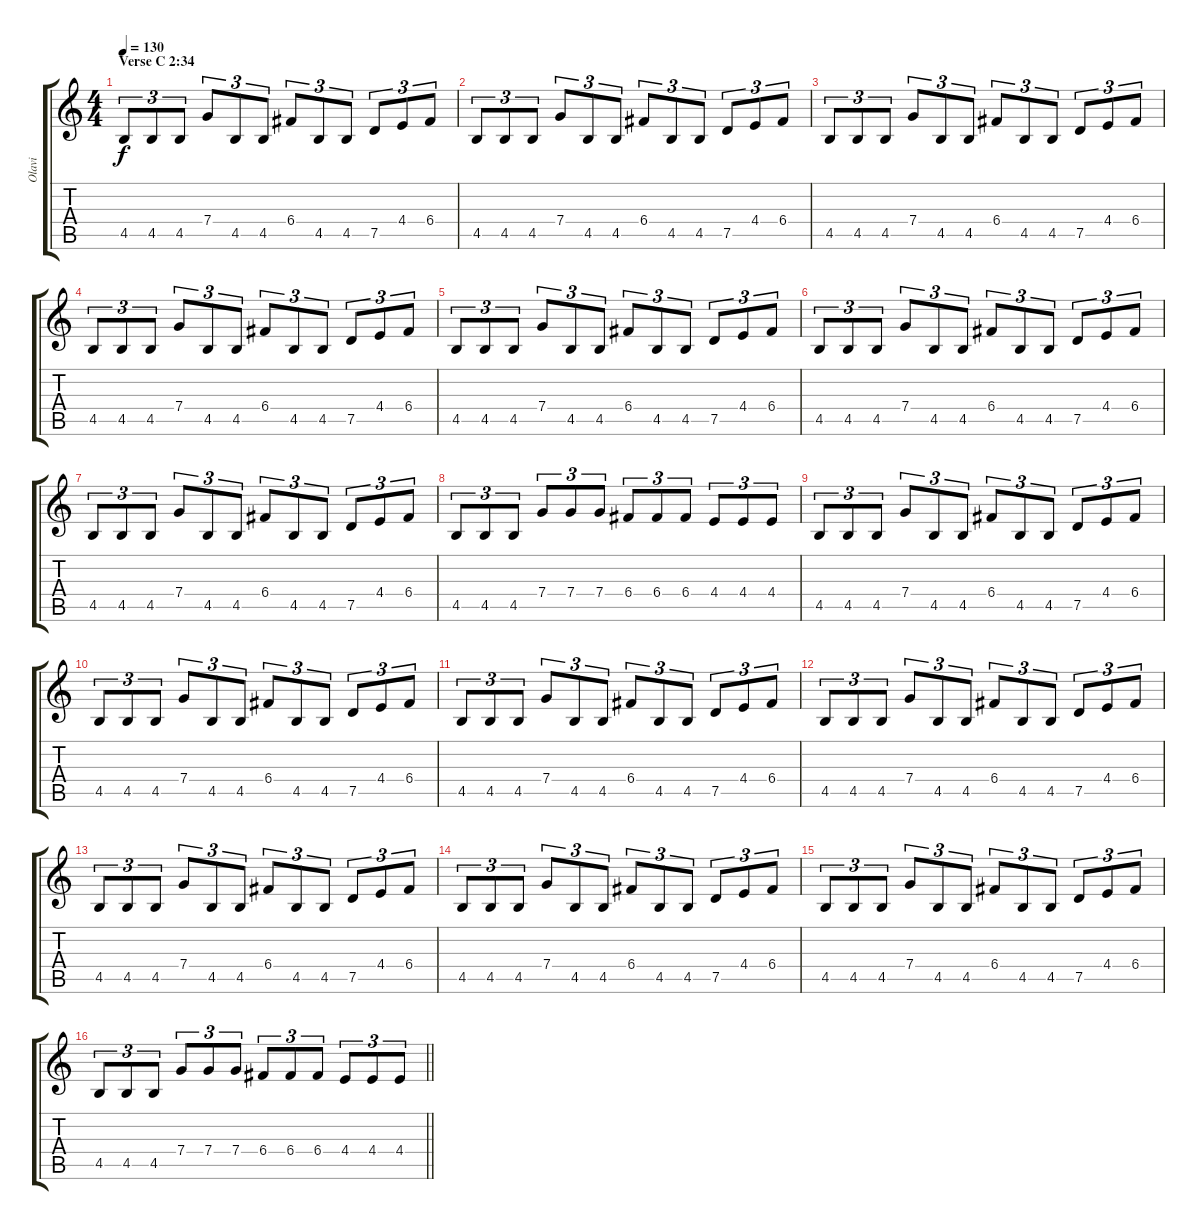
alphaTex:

\track ("Olavi" "Olavi") {instrument distortionguitar}
\staff {score tabs}
\tuning (D4 A3 F3 C3 G2 D2) {hide}
\ts (4 4)
\section ("" "Verse C 2:34")
\tempo 130
\clef g2
\ks c
4.5.8{tu (3 2) dy f} 4.5.8{tu (3 2)} 4.5.8{tu (3 2)} 7.4.8{tu (3 2)} 4.5.8{tu (3 2)} 4.5.8{tu (3 2)} 6.4.8{tu (3 2)} 4.5.8{tu (3 2)} 4.5.8{tu (3 2)} 7.5.8{tu (3 2)} 4.4.8{tu (3 2)} 6.4.8{tu (3 2)} |
4.5.8{tu (3 2)} 4.5.8{tu (3 2)} 4.5.8{tu (3 2)} 7.4.8{tu (3 2)} 4.5.8{tu (3 2)} 4.5.8{tu (3 2)} 6.4.8{tu (3 2)} 4.5.8{tu (3 2)} 4.5.8{tu (3 2)} 7.5.8{tu (3 2)} 4.4.8{tu (3 2)} 6.4.8{tu (3 2)} |
4.5.8{tu (3 2)} 4.5.8{tu (3 2)} 4.5.8{tu (3 2)} 7.4.8{tu (3 2)} 4.5.8{tu (3 2)} 4.5.8{tu (3 2)} 6.4.8{tu (3 2)} 4.5.8{tu (3 2)} 4.5.8{tu (3 2)} 7.5.8{tu (3 2)} 4.4.8{tu (3 2)} 6.4.8{tu (3 2)} |
4.5.8{tu (3 2)} 4.5.8{tu (3 2)} 4.5.8{tu (3 2)} 7.4.8{tu (3 2)} 4.5.8{tu (3 2)} 4.5.8{tu (3 2)} 6.4.8{tu (3 2)} 4.5.8{tu (3 2)} 4.5.8{tu (3 2)} 7.5.8{tu (3 2)} 4.4.8{tu (3 2)} 6.4.8{tu (3 2)} |
4.5.8{tu (3 2)} 4.5.8{tu (3 2)} 4.5.8{tu (3 2)} 7.4.8{tu (3 2)} 4.5.8{tu (3 2)} 4.5.8{tu (3 2)} 6.4.8{tu (3 2)} 4.5.8{tu (3 2)} 4.5.8{tu (3 2)} 7.5.8{tu (3 2)} 4.4.8{tu (3 2)} 6.4.8{tu (3 2)} |
4.5.8{tu (3 2)} 4.5.8{tu (3 2)} 4.5.8{tu (3 2)} 7.4.8{tu (3 2)} 4.5.8{tu (3 2)} 4.5.8{tu (3 2)} 6.4.8{tu (3 2)} 4.5.8{tu (3 2)} 4.5.8{tu (3 2)} 7.5.8{tu (3 2)} 4.4.8{tu (3 2)} 6.4.8{tu (3 2)} |
4.5.8{tu (3 2)} 4.5.8{tu (3 2)} 4.5.8{tu (3 2)} 7.4.8{tu (3 2)} 4.5.8{tu (3 2)} 4.5.8{tu (3 2)} 6.4.8{tu (3 2)} 4.5.8{tu (3 2)} 4.5.8{tu (3 2)} 7.5.8{tu (3 2)} 4.4.8{tu (3 2)} 6.4.8{tu (3 2)} |
4.5.8{tu (3 2)} 4.5.8{tu (3 2)} 4.5.8{tu (3 2)} 7.4.8{tu (3 2)} 7.4.8{tu (3 2)} 7.4.8{tu (3 2)} 6.4.8{tu (3 2)} 6.4.8{tu (3 2)} 6.4.8{tu (3 2)} 4.4.8{tu (3 2)} 4.4.8{tu (3 2)} 4.4.8{tu (3 2)} |
4.5.8{tu (3 2)} 4.5.8{tu (3 2)} 4.5.8{tu (3 2)} 7.4.8{tu (3 2)} 4.5.8{tu (3 2)} 4.5.8{tu (3 2)} 6.4.8{tu (3 2)} 4.5.8{tu (3 2)} 4.5.8{tu (3 2)} 7.5.8{tu (3 2)} 4.4.8{tu (3 2)} 6.4.8{tu (3 2)} |
4.5.8{tu (3 2)} 4.5.8{tu (3 2)} 4.5.8{tu (3 2)} 7.4.8{tu (3 2)} 4.5.8{tu (3 2)} 4.5.8{tu (3 2)} 6.4.8{tu (3 2)} 4.5.8{tu (3 2)} 4.5.8{tu (3 2)} 7.5.8{tu (3 2)} 4.4.8{tu (3 2)} 6.4.8{tu (3 2)} |
4.5.8{tu (3 2)} 4.5.8{tu (3 2)} 4.5.8{tu (3 2)} 7.4.8{tu (3 2)} 4.5.8{tu (3 2)} 4.5.8{tu (3 2)} 6.4.8{tu (3 2)} 4.5.8{tu (3 2)} 4.5.8{tu (3 2)} 7.5.8{tu (3 2)} 4.4.8{tu (3 2)} 6.4.8{tu (3 2)} |
4.5.8{tu (3 2)} 4.5.8{tu (3 2)} 4.5.8{tu (3 2)} 7.4.8{tu (3 2)} 4.5.8{tu (3 2)} 4.5.8{tu (3 2)} 6.4.8{tu (3 2)} 4.5.8{tu (3 2)} 4.5.8{tu (3 2)} 7.5.8{tu (3 2)} 4.4.8{tu (3 2)} 6.4.8{tu (3 2)} |
4.5.8{tu (3 2)} 4.5.8{tu (3 2)} 4.5.8{tu (3 2)} 7.4.8{tu (3 2)} 4.5.8{tu (3 2)} 4.5.8{tu (3 2)} 6.4.8{tu (3 2)} 4.5.8{tu (3 2)} 4.5.8{tu (3 2)} 7.5.8{tu (3 2)} 4.4.8{tu (3 2)} 6.4.8{tu (3 2)} |
4.5.8{tu (3 2)} 4.5.8{tu (3 2)} 4.5.8{tu (3 2)} 7.4.8{tu (3 2)} 4.5.8{tu (3 2)} 4.5.8{tu (3 2)} 6.4.8{tu (3 2)} 4.5.8{tu (3 2)} 4.5.8{tu (3 2)} 7.5.8{tu (3 2)} 4.4.8{tu (3 2)} 6.4.8{tu (3 2)} |
4.5.8{tu (3 2)} 4.5.8{tu (3 2)} 4.5.8{tu (3 2)} 7.4.8{tu (3 2)} 4.5.8{tu (3 2)} 4.5.8{tu (3 2)} 6.4.8{tu (3 2)} 4.5.8{tu (3 2)} 4.5.8{tu (3 2)} 7.5.8{tu (3 2)} 4.4.8{tu (3 2)} 6.4.8{tu (3 2)} |
\barLineRight lightlight
4.5.8{tu (3 2)} 4.5.8{tu (3 2)} 4.5.8{tu (3 2)} 7.4.8{tu (3 2)} 7.4.8{tu (3 2)} 7.4.8{tu (3 2)} 6.4.8{tu (3 2)} 6.4.8{tu (3 2)} 6.4.8{tu (3 2)} 4.4.8{tu (3 2)} 4.4.8{tu (3 2)} 4.4.8{tu (3 2)}
